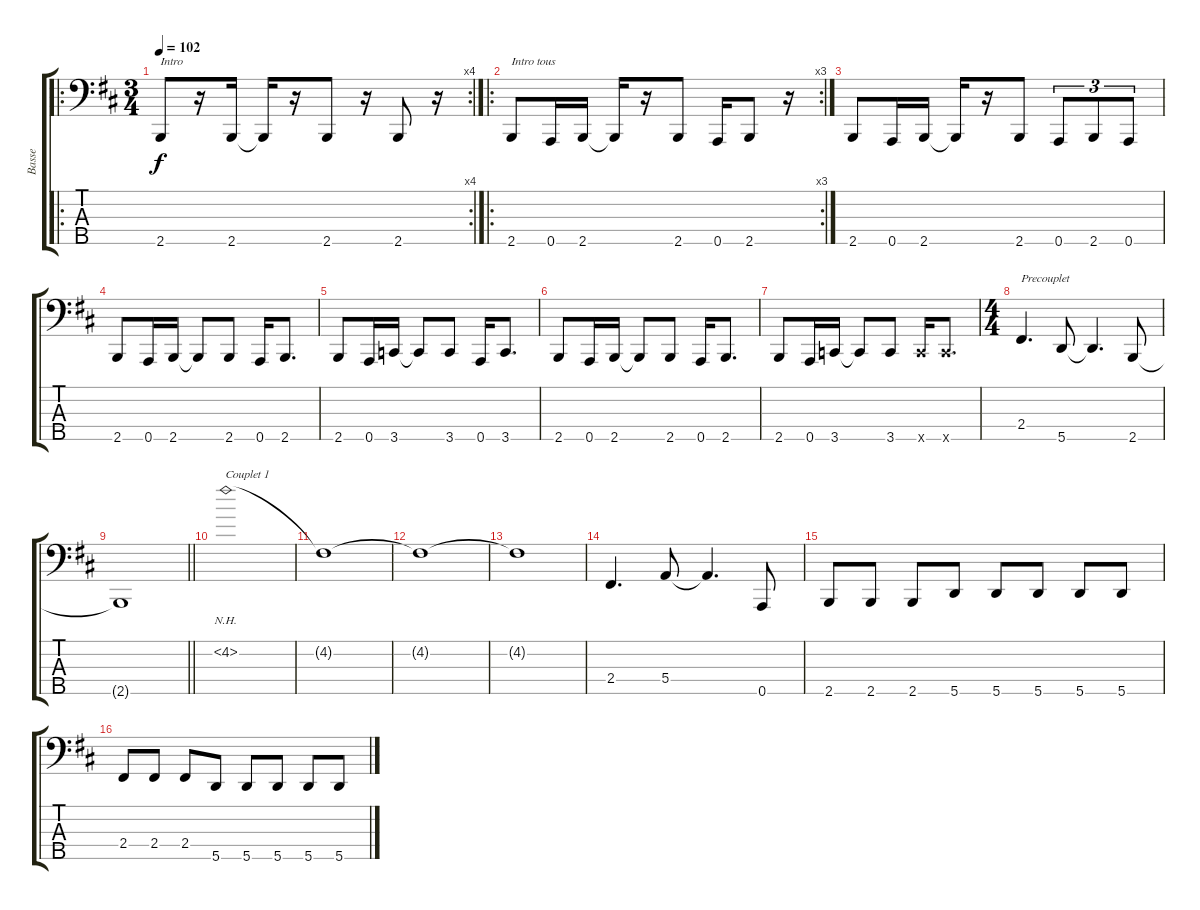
\track ("Basse" "Basse") {instrument electricbassfinger}
\staff {score tabs}
\tuning (G2 D2 A1 E1 A0) {hide}
\ro
\rc 4
\ts (3 4)
\tempo 102
\clef f4
\ks d
2.5.8{txt "Intro" dy f instrument electricbassfinger} r.16 2.5.16 2.5{t}.16 r.16 2.5.8 r.16 2.5.8 r.16 |
\ro
\rc 3
2.5.8{txt "Intro tous"} 0.5.16 2.5.16 2.5{t}.16 r.16 2.5.8 0.5.16 2.5.8 r.16 |
2.5.8 0.5.16 2.5.16 2.5{t}.16 r.16 2.5.8 0.5.8{tu (3 2)} 2.5.8{tu (3 2)} 0.5.8{tu (3 2)} |
2.5.8 0.5.16 2.5.16 2.5{t}.8 2.5.8 0.5.16 2.5.8{d} |
2.5.8 0.5.16 3.5.16 3.5{t}.8 3.5.8 0.5.16 3.5.8{d} |
2.5.8 0.5.16 2.5.16 2.5{t}.8 2.5.8 0.5.16 2.5.8{d} |
2.5.8 0.5.16 3.5.16 3.5{t}.8 3.5.8 3.5{x}.16 3.5{x}.8{d} |
\ts (4 4)
2.4.4{d txt "Precouplet"} 5.5.8 5.5{t}.4{d} 2.5.8 |
\barLineRight lightlight
2.5{t}.1 |
4.2{nh}.1{txt "Couplet 1"} |
4.2{t}.1 |
4.2{t}.1 |
4.2{t}.1 |
2.4.4{d} 5.4.8 5.4{t}.4{d} 0.5.8 |
2.5.8 2.5.8 2.5.8 5.5.8 5.5.8 5.5.8 5.5.8 5.5.8 |
2.4.8 2.4.8 2.4.8 5.5.8 5.5.8 5.5.8 5.5.8 5.5.8
